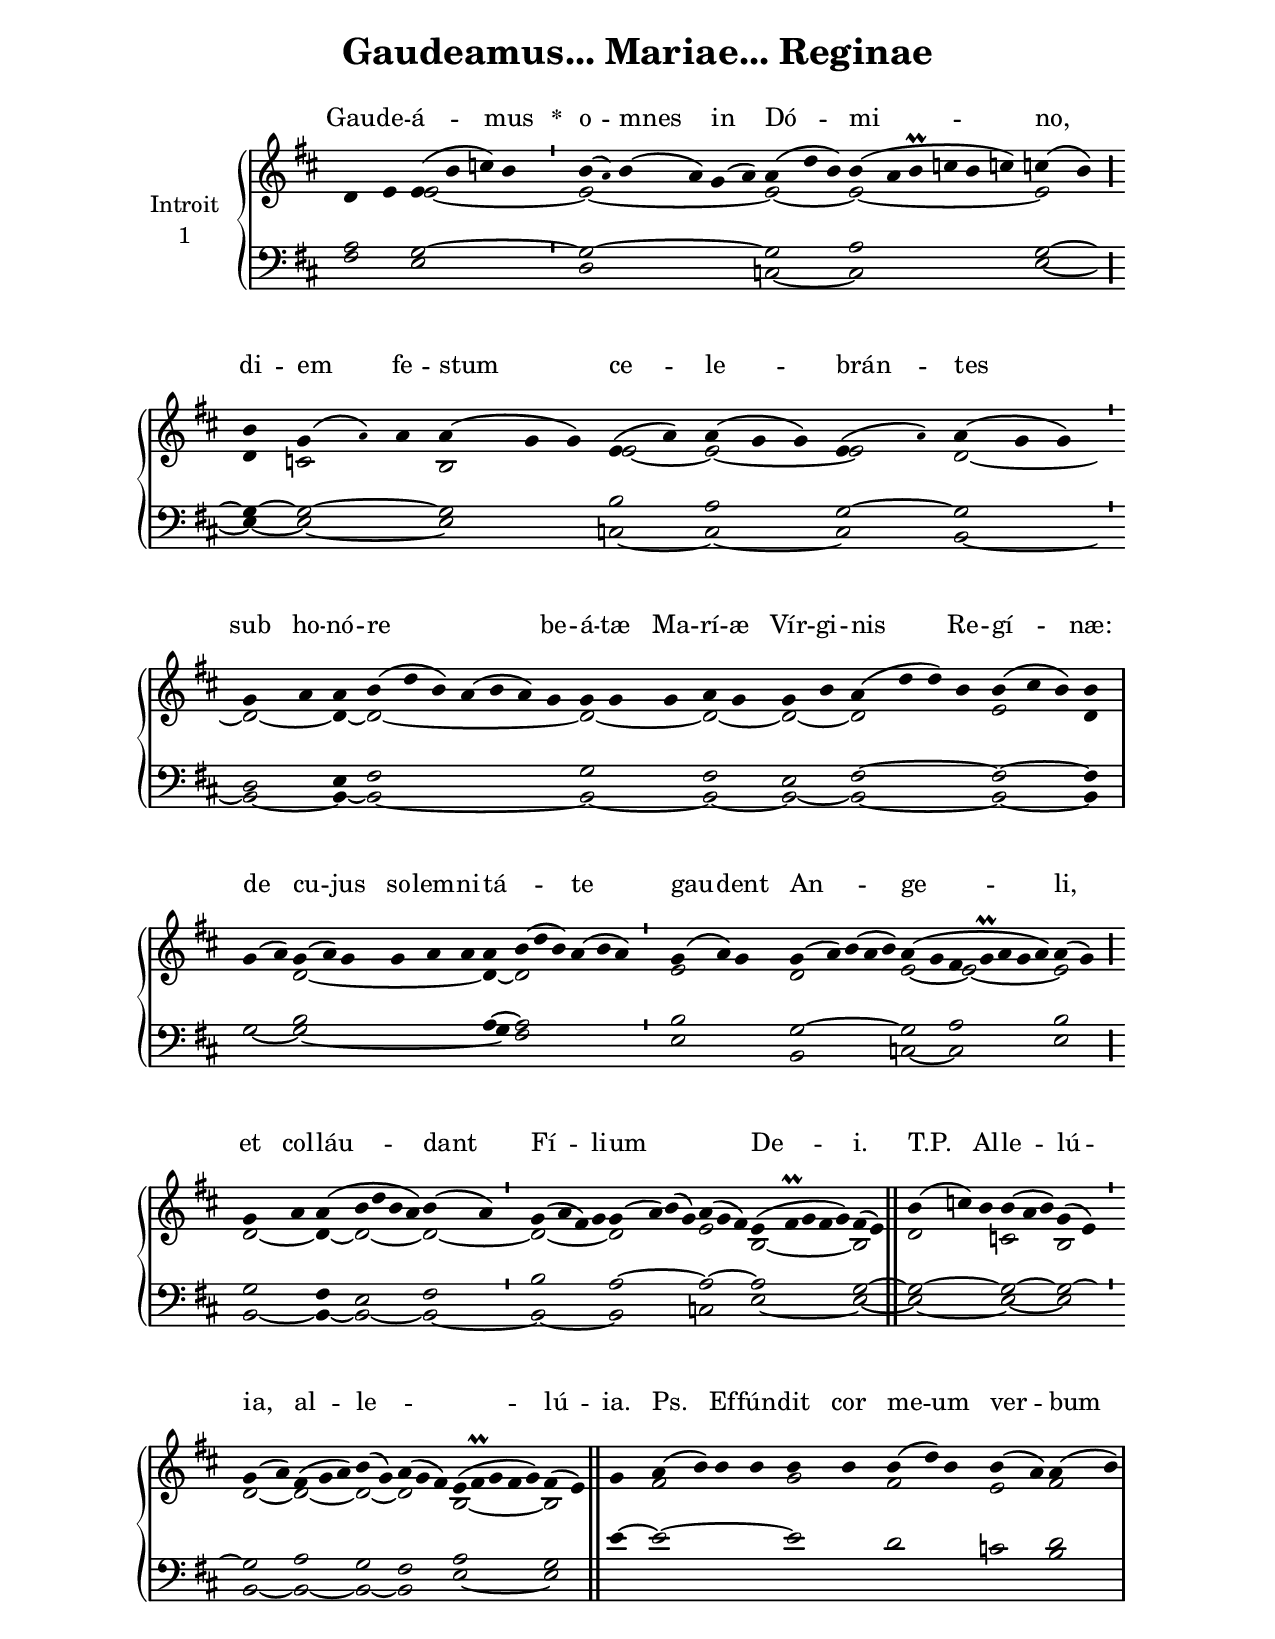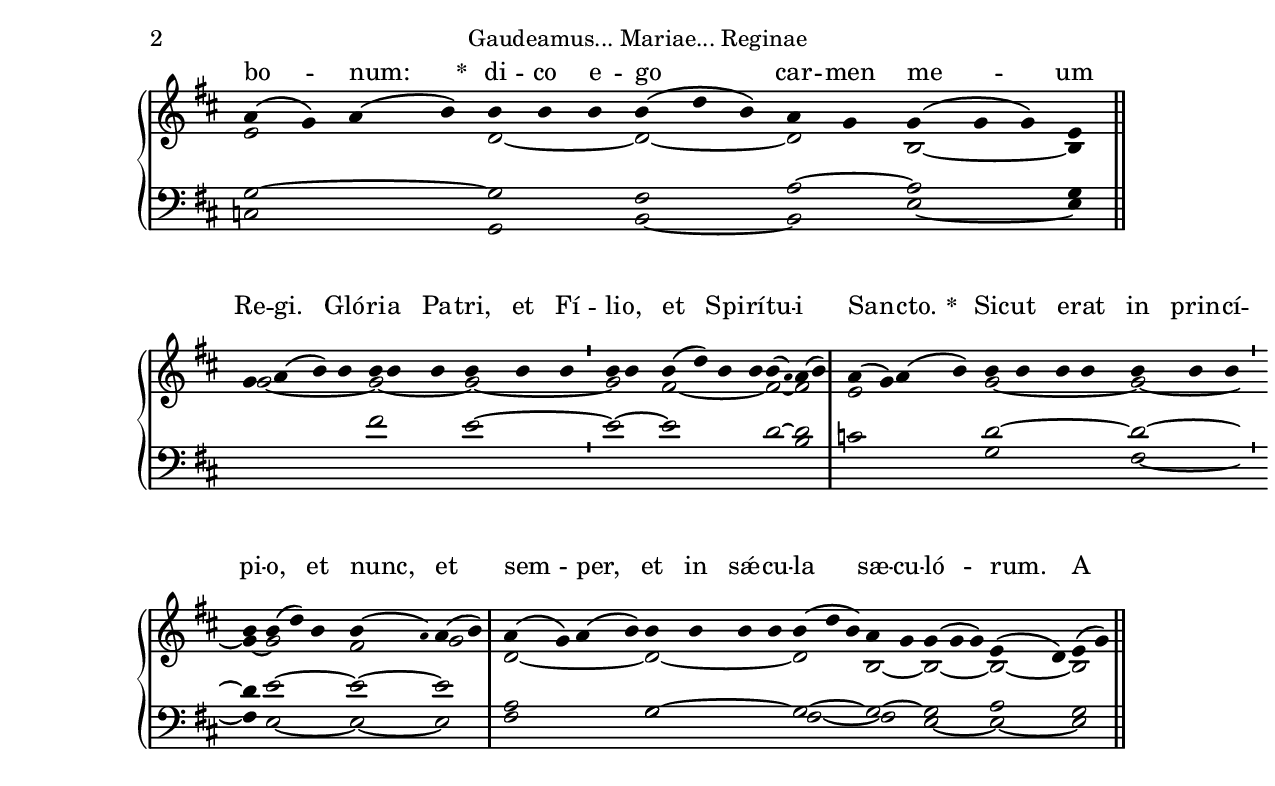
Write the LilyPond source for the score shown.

\version "2.18"
\include "gregorian.ly"
\include "noh2.ily"


%Page reference: page iii.448 (addenum pp3)
%(volume.page)

global = {
 \key g \lydian
 \cadenzaOn 
}

\header {
  title = \markup \center-column {"Gaudeamus... Mariae... Reginae" \vspace #1 }
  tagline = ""
  composer = ""
}

\paper {
 #(include-special-characters)
  oddHeaderMarkup = \markup \fill-line {
    \line {}
    \center-column {
      \on-the-fly #first-page     " "
      \on-the-fly #not-first-page "Gaudeamus... Mariae... Reginae"
    }
    \line { \on-the-fly #print-page-number-check-first \fromproperty #'page:page-number-string }
  }
  evenHeaderMarkup = \markup \fill-line {
    \line { \on-the-fly #print-page-number-check-first \fromproperty #'page:page-number-string }
    \center-column { "Gaudeamus... Mariae... Reginae" }
    \line {}
  }
}

chantText = \lyricmode {
Gau -- de -- á -- mus 
\set stanza = " * " o -- mnes in Dó -- mi -- no, 
di -- em fe -- stum ce -- le -- brán -- tes sub ho -- nó -- re _ be -- á -- tæ Ma -- rí -- æ Vír -- gi -- nis Re -- gí -- næ: 
de cu -- jus so -- lem -- ni -- tá -- _ te gau -- dent An -- _ ge -- li, 
et col -- láu -- dant Fí -- li -- um _ _ De -- i. T.P. 
Al -- le -- lú -- ia, al -- le -- _ _ lú -- ia. Ps. 
Ef -- fún -- dit cor me -- um ver -- bum bo -- num: 
\set stanza = " * " 
di -- co e -- go car -- men me -- um Re -- gi. 
Gló -- ri -- a Pa -- tri, et Fí -- li -- o, et Spi -- rí -- tu -- i San -- cto. 
\set stanza = " * " 
Sic -- ut e -- rat in prin -- cí -- pi -- o, et nunc, et sem -- per, 
et in sǽ -- cu -- la sæ -- cu -- ló -- rum. A -- men. _ }

chantMusic = {
\tieDown   d'4 e'4  e'4 ( b'4 c''4) b'4 \divisioMinima
 b'4 ( \once \tweak #'font-size #-4 a' ) b'4 ( a'4) g'4 ( a'4) a'4 ( d''4 b'4)  b'4 ( a'4 b'\prall c''4 b'4 c''4) c''4 ( b'4) \divisioMaior
 b'4 g'4 ( \once \tweak #'font-size #-4 a' ) a'4 a'4 ( g'4 g'4) e'4 ( a'4) a'4 ( g'4 g'4) e'4 ( \once \tweak #'font-size #-4 a' ) a'4 ( g'4 g'4) \divisioMinima
 g'4 a'4 a'4 b'4 ( d''4 b'4) a'4 ( b'4 a'4) g'4 g'4 g'4 g'4 a'4 g'4 g'4 b'4 a'4 ( d''4 d''4) b'4 b'4 ( cis''4 b'4) b'4 \divisioMaxima
 g'4 ( a'4) g'4 ( a'4) g'4 g'4 a'4 a'4 a'4 b'4 ( d''4 b'4) a'4 ( b'4 a'4) \divisioMinima
 g'4 ( a'4) g'4 g'4 ( a'4) b'4 ( a'4 b'4) a'4 ( g'4 fis'4 g'\prall a'4 g'4 a'4) a'4 ( g'4) \divisioMaior
 g'4 a'4 a'4 ( b'4 d''4 b'4 a'4) b'4 ( a'4) \divisioMinima
 g'4 ( a'4 fis'4) g'4 g'4 ( a'4) b'4 ( g'4) a'4 ( g'4 fis'4) e'4 ( fis'\prall g'4 fis'4 g'4) fis'4 ( e'4) \finalis
  b'4 ( c''4) b'4 b'4 ( a'4 b'4) g'4 ( e'4) \divisioMinima
 g'4 ( a'4) fis'4 ( g'4 a'4) b'4 ( g'4) a'4 ( g'4 fis'4) e'4 ( fis'\prall g'4 fis'4 g'4) fis'4 ( e'4) \finalis
 g'4 a'4 ( b'4) b'4 b'4 b'4 b'4 b'4 ( d''4) b'4 b'4 ( a'4) a'4 ( b'4) \divisioMaxima
 a'4 ( g'4) a'4 ( b'4) b'4 b'4 b'4 b'4 ( d''4 b'4) a'4 g'4 g'4 ( g'4 g'4) e'4 \finalis
  g'4 a'4 ( b'4) b'4 b'4 b'4 b'4 b'4 b'4 b'4 \divisioMinima
 b'4 b'4 b'4 ( d''4) b'4 b'4 b'4 ( \once \tweak #'font-size #-4 a' ) a'4 ( b'4) \divisioMaxima
 a'4 ( g'4) a'4 ( b'4) b'4 b'4 b'4 b'4 b'4 b'4 b'4 \divisioMinima
 b'4 b'4 ( d''4) b'4 b'4 ( \once \tweak #'font-size #-4 a' ) a'4 ( b'4) \divisioMaxima
 a'4 ( g'4) a'4 ( b'4) b'4 b'4 b'4 b'4 b'4 ( d''4 b'4) a'4 g'4 g'4 ( g'4 g'4) e'4 ( d'4) e'4 ( g'4) \finalis

}

altoMusic = {
r2 e'2*4/2 ~ \divisioMinima
e'2*6/2 ~ e'2*3/2 ~ e'2*6/2 ~ e'2 \divisioMaior
d'4 c'2*3/2 b2*3/2 e'2 ~ e'2*3/2 ~ e'2 d'2*3/2 ~ \divisioMinima
d'2 ~ d'4 ~ d'2*7/2 ~ d'2*3/2 ~ d'2 ~ d'2 ~ d'2*4/2 e'2*3/2 d'4 \divisioMaxima
r2 d'2*6/2 ~ d'4 ~ d'2*6/2 \divisioMinima
e'2*3/2 d'2*5/2 e'2 ~ e'2*5/2 ~ e'2 \divisioMaior
d'2 ~ d'4 ~ d'2*4/2 ~ d'2 ~ \divisioMinima
d'2*4/2 ~ d'2*4/2 e'2*3/2 b2*5/2 ~ b2 d'2*3/2 c'2*3/2 b2 \divisioMinima
d'2 ~ d'2*3/2 ~ d'2 ~ d'2*3/2 b2*5/2 ~ b2 \finalis
r4 fis'2*4/2 g'2 fis'2*3/2 e'2 fis'2 \divisioMaxima
e'2*4/2 d'2*3/2 ~ d'2*3/2 ~ d'2 b2*3/2 ~ b4 g'2*4/2 ~ g'2*3/2 ~ g'2*3/2 ~ \divisioMinima
g'2 fis'2*4/2 ~ fis'2 ~ fis'2 \divisioMaxima
e'2*4/2 g'2*4/2 ~ g'2*3/2 ~ \divisioMinima
g'4 ~ g'2*3/2 fis'2 g'2 \divisioMaxima
d'2*4/2 ~ d'2*4/2 ~ d'2*3/2 b2 ~ b2*3/2 ~ b2 ~ b2 \finalis
}

tenorMusic = {
a2 g2*4/2 ~ \divisioMinima
g2*6/2 ~ g2*3/2 a2*6/2 g2 ~ \divisioMaior
g4 ~ g2*3/2 ~ g2*3/2 b2 a2*3/2 g2 ~ g2*3/2 \divisioMinima
d2 e4 fis2*7/2 g2*3/2 fis2 e2 fis2*4/2 ~ fis2*3/2 ~ fis4 \divisioMaxima
r2 b2*6/2 a4 ~ a2*6/2 \divisioMinima
b2*3/2 g2*5/2 ~ g2 a2*5/2 b2 \divisioMaior
g2 fis4 e2*4/2 fis2 \divisioMinima
b2*4/2 a2*4/2 ~ a2*3/2 ~ a2*5/2 g2 ~ g2*3/2 ~ g2*3/2 ~ g2 ~ \divisioMinima
g2 a2*3/2 g2 fis2*3/2 a2*5/2 g2 \finalis
e'4 ~ e'2*4/2 ~ e'2 d'2*3/2 c'2 d'2 \divisioMaxima
g2*4/2 ~ g2*3/2 fis2*3/2 a2 ~ a2*3/2 g4 r2*4/2 fis'2*3/2 e'2*3/2 ~ \divisioMinima
e'2 ~ e'2*4/2 d'2 ~ d'2 \divisioMaxima
c'2*4/2 d'2*4/2 ~ d'2*3/2 ~ \divisioMinima
d'4 e'2*3/2 ~ e'2 ~ e'2 \divisioMaxima
a2*4/2 g2*4/2 ~ g2*3/2 ~ g2 ~ g2*3/2 a2 g2 \finalis
}

bassMusic = {
fis2 e2*4/2 \divisioMinima
d2*6/2 c2*3/2 ~ c2*6/2 e2 ~ \divisioMaior
e4 ~ e2*3/2 ~ e2*3/2 c2 ~ c2*3/2 ~ c2 b,2*3/2 ~ \divisioMinima
b,2 ~ b,4 ~ b,2*7/2 ~ b,2*3/2 ~ b,2 ~ b,2 ~ b,2*4/2 ~ b,2*3/2 ~ b,4 \divisioMaxima
g2 ~ g2*6/2 ~ g4 fis2*6/2 \divisioMinima
e2*3/2 b,2*5/2 c2 ~ c2*5/2 e2 \divisioMaior
b,2 ~ b,4 ~ b,2*4/2 ~ b,2 ~ \divisioMinima
b,2*4/2 ~ b,2*4/2 c2*3/2 e2*5/2 ~ e2 ~ e2*3/2 ~ e2*3/2 ~ e2 \divisioMinima
b,2 ~ b,2*3/2 ~ b,2 ~ b,2*3/2 e2*5/2 ~ e2 \finalis
r2*12/2 b2 \divisioMaxima
c2*4/2 g,2*3/2 b,2*3/2 ~ b,2 e2*3/2 ~ e4 r2*18/2 b2*6/2 g2*4/2 fis2*3/2 ~ \divisioMinima
fis4 e2*3/2 ~ e2 ~ e2 \divisioMaxima
fis2*4/2 g2*4/2 fis2*3/2 ~ fis2 e2*3/2 ~ e2 ~ e2 \finalis
}

voiceLines = {
\voiceLineStyle


}

\score{
  <<
    \new GrandStaff <<
      \set GrandStaff.autoBeaming = ##f
      \set GrandStaff.instrumentName = \markup \center-column {
        "Introit"
        "1"
      }
      \new Staff = up <<
        \new Voice = "chant" {
          \voiceOne \global \chantMusic
        }
        \new Voice {
          \voiceTwo \global \altoMusic
        }
      >>

      \new Staff = down <<
        \clef bass
        \new Voice {
          \voiceOne \global \tenorMusic
        }
        \new Voice {
          \voiceTwo \global \bassMusic
        }
	\new Voice {
        \voiceThree \global \voiceLines
        }
      >>
    >>
    \new Lyrics \lyricsto chant {
      \chantText
    }
  >>
  \layout{
  }
  \midi{
    \tempo 4 = 125
  }
}
